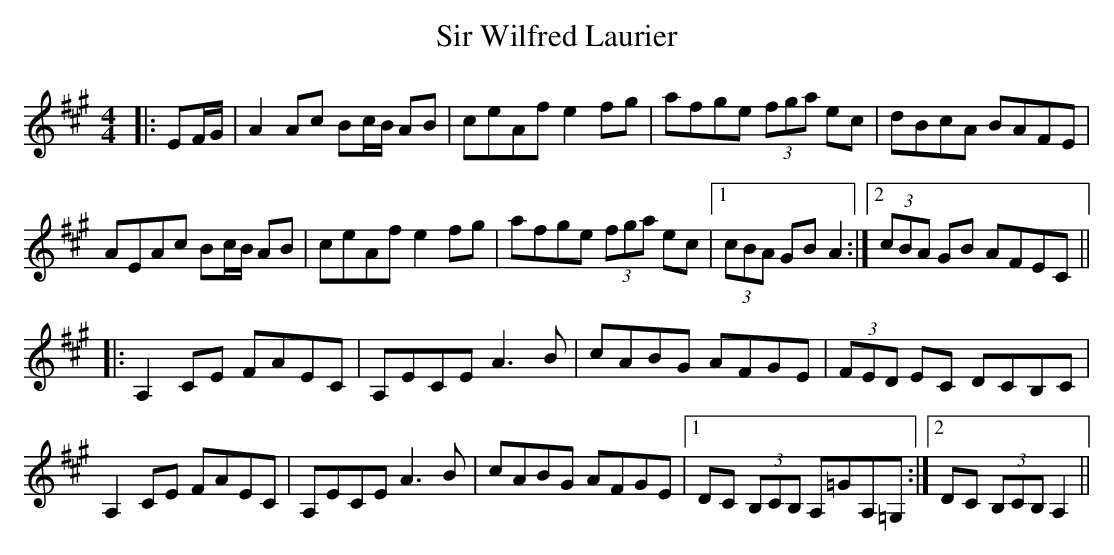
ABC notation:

X:1
T: Sir Wilfred Laurier
M: 4/4
L: 1/8
K: Amaj
|:EF/G/|A2Ac Bc/B/ AB|ceAf e2fg|afge (3fga ec|dBcA BAFE|
AEAc Bc/B/ AB|ceAf e2fg|afge (3fga ec|1 (3cBA GB A2:|2 (3cBA GB AFEC||
|:A,2 CE FAEC|A,ECE A3B|cABG AFGE|(3FED EC DCB,C|
A,2 CE FAEC|A,ECE A3B|cABG AFGE|1 DC (3B,CB, A,=GA,=G,:|2 DC (3B,CB, A,2||
